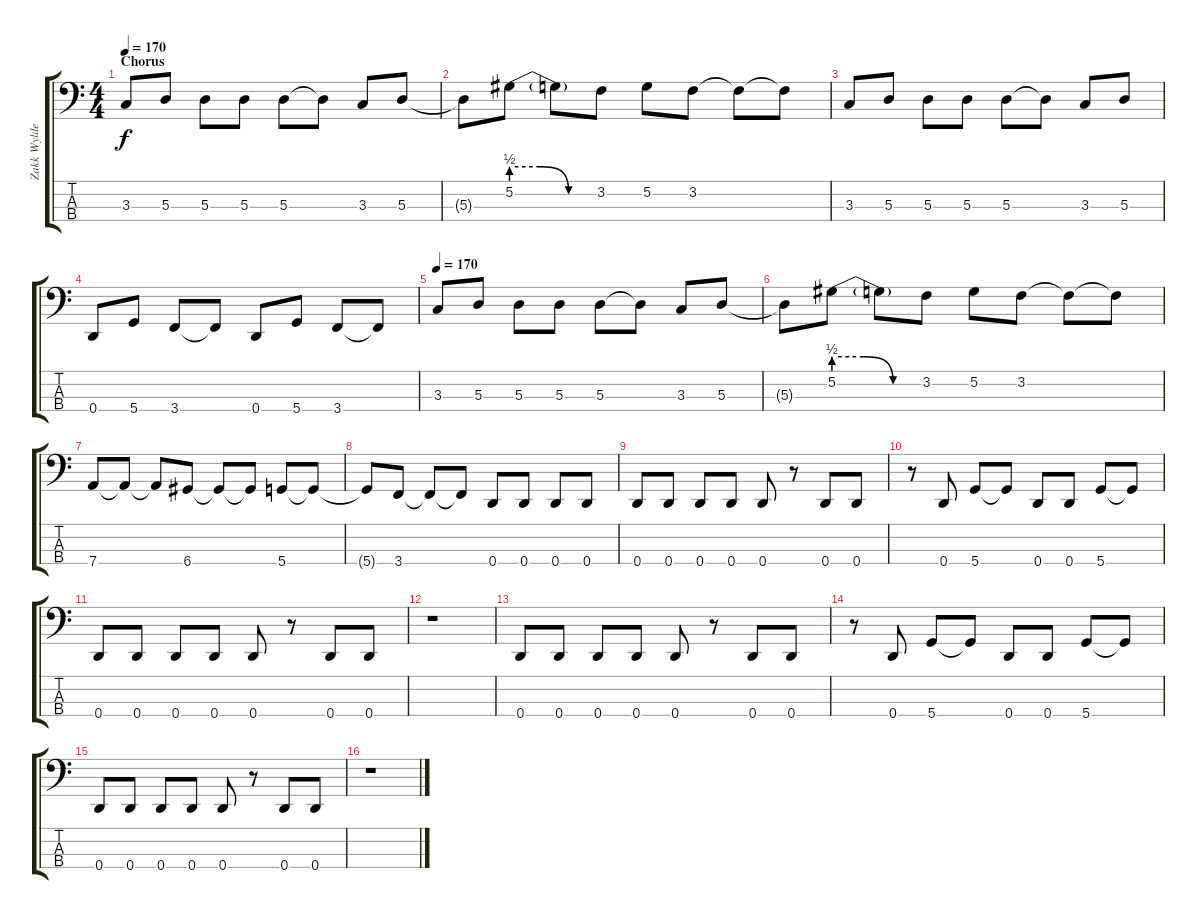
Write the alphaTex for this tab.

\track ("Zakk Wylde (Bass)" "Zakk Wylde") {instrument electricbassfinger}
\staff {score tabs}
\tuning (G2 D2 A1 D1) {hide}
\ts (4 4)
\section ("" "Chorus")
\tempo 170
\clef f4
\ks c
3.3.8{dy f} 5.3.8 5.3.8 5.3.8 5.3.8 5.3{t}.8 3.3.8 5.3.8 |
5.3{t}.8 5.2{be (custom 0 2 20 2 40 0 60 0)}.8 5.2{t}.8 3.2.8 5.2.8 3.2.8 3.2{t}.8 3.2{t}.8 |
3.3.8 5.3.8 5.3.8 5.3.8 5.3.8 5.3{t}.8 3.3.8 5.3.8 |
0.4.8 5.4.8 3.4.8 3.4{t}.8 0.4.8 5.4.8 3.4.8 3.4{t}.8 |
\tempo 170
3.3.8 5.3.8 5.3.8 5.3.8 5.3.8 5.3{t}.8 3.3.8 5.3.8 |
5.3{t}.8 5.2{be (custom 0 2 20 2 40 0 60 0)}.8 5.2{t}.8 3.2.8 5.2.8 3.2.8 3.2{t}.8 3.2{t}.8 |
7.4.8 7.4{t}.8 7.4{t}.8 6.4.8 6.4{t}.8 6.4{t}.8 5.4.8 5.4{t}.8 |
5.4{t}.8 3.4.8 3.4{t}.8 3.4{t}.8 0.4.8 0.4.8 0.4.8 0.4.8 |
0.4.8 0.4.8 0.4.8 0.4.8 0.4.8 r.8 0.4.8 0.4.8 |
r.8 0.4.8 5.4.8 5.4{t}.8 0.4.8 0.4.8 5.4.8 5.4{t}.8 |
0.4.8 0.4.8 0.4.8 0.4.8 0.4.8 r.8 0.4.8 0.4.8 |
r.1 |
0.4.8 0.4.8 0.4.8 0.4.8 0.4.8 r.8 0.4.8 0.4.8 |
r.8 0.4.8 5.4.8 5.4{t}.8 0.4.8 0.4.8 5.4.8 5.4{t}.8 |
0.4.8 0.4.8 0.4.8 0.4.8 0.4.8 r.8 0.4.8 0.4.8 |
r.1
